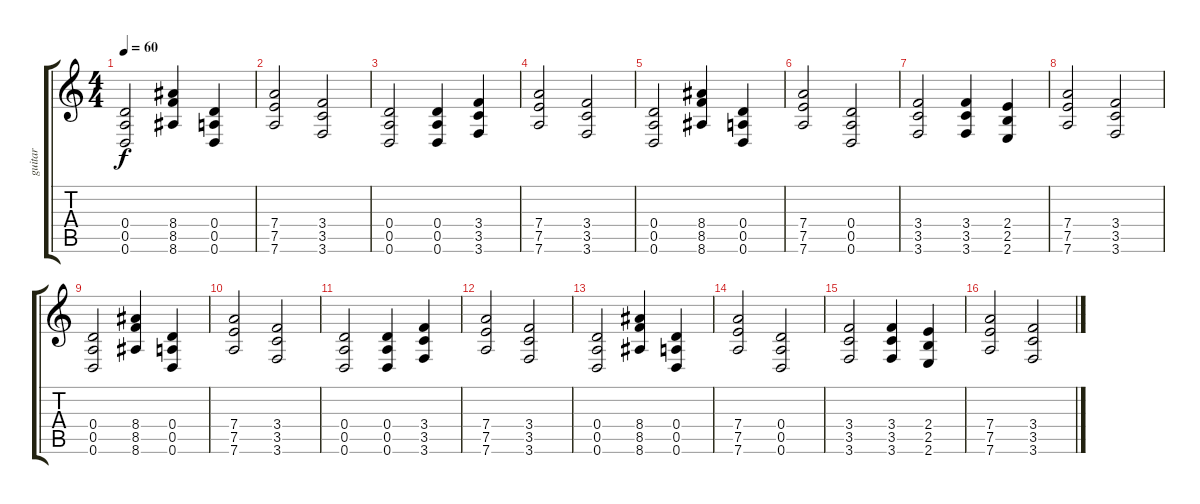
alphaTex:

\track ("guitar" "guitar") {instrument overdrivenguitar}
\staff {score tabs}
\tuning (E4 B3 G3 D3 A2 D2) {hide}
\ts (4 4)
\tempo 60
\clef g2
\ks c
(0.4 0.5 0.6).2{dy f} (8.4 8.5 8.6).4 (0.4 0.5 0.6).4 |
(7.4 7.5 7.6).2 (3.4 3.5 3.6).2 |
(0.4 0.5 0.6).2 (0.4 0.5 0.6).4 (3.4 3.5 3.6).4 |
(7.4 7.5 7.6).2 (3.4 3.5 3.6).2 |
(0.4 0.5 0.6).2 (8.4 8.5 8.6).4 (0.4 0.5 0.6).4 |
(7.4 7.5 7.6).2 (0.4 0.5 0.6).2 |
(3.4 3.5 3.6).2 (3.4 3.5 3.6).4 (2.4 2.5 2.6).4 |
(7.4 7.5 7.6).2 (3.4 3.5 3.6).2 |
(0.4 0.5 0.6).2 (8.4 8.5 8.6).4 (0.4 0.5 0.6).4 |
(7.4 7.5 7.6).2 (3.4 3.5 3.6).2 |
(0.4 0.5 0.6).2 (0.4 0.5 0.6).4 (3.4 3.5 3.6).4 |
(7.4 7.5 7.6).2 (3.4 3.5 3.6).2 |
(0.4 0.5 0.6).2 (8.4 8.5 8.6).4 (0.4 0.5 0.6).4 |
(7.4 7.5 7.6).2 (0.4 0.5 0.6).2 |
(3.4 3.5 3.6).2 (3.4 3.5 3.6).4 (2.4 2.5 2.6).4 |
(7.4 7.5 7.6).2 (3.4 3.5 3.6).2
